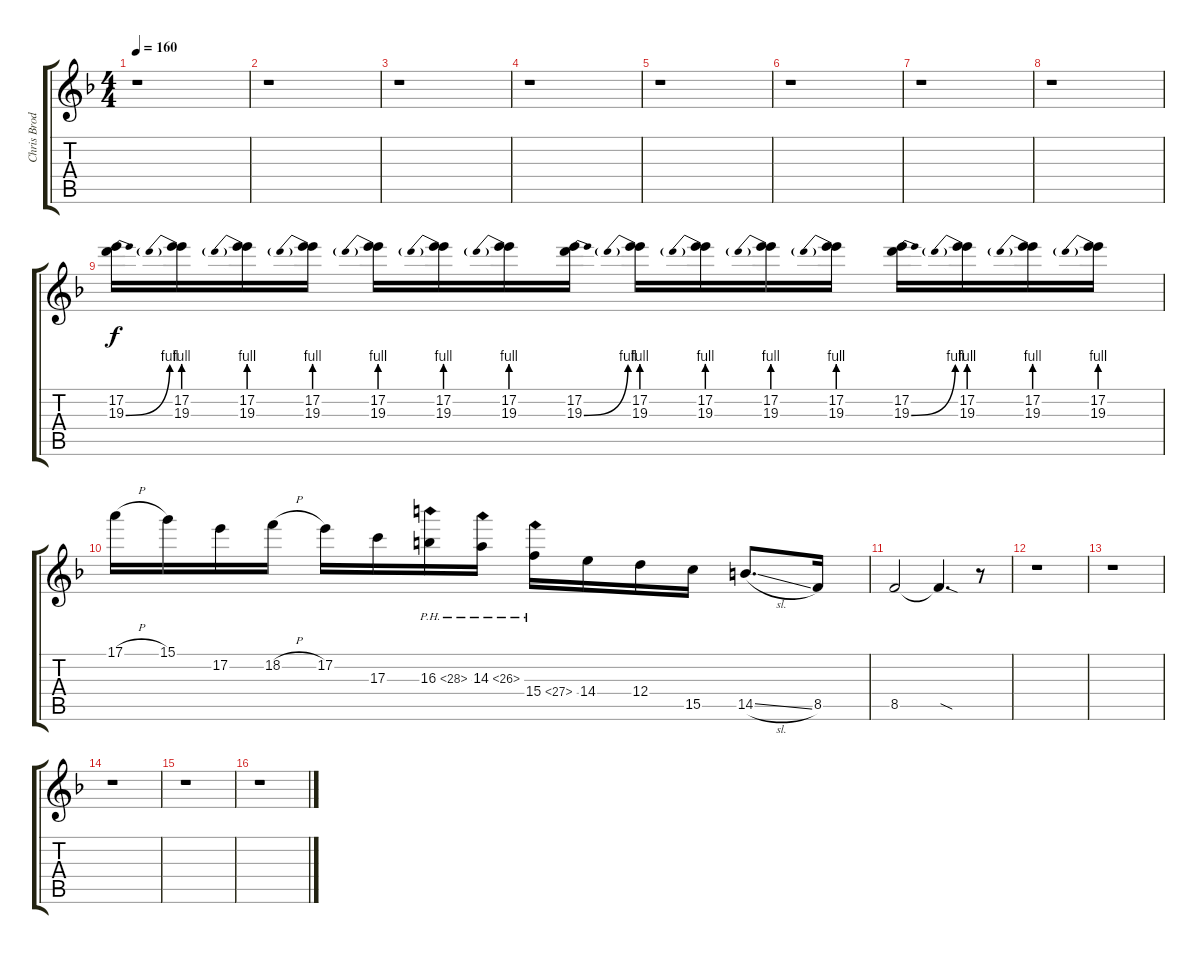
\track ("Chris Broderick - Lead 2" "Chris Brod") {instrument overdrivenguitar}
\staff {score tabs}
\tuning (E4 B3 G3 D3 A2 E2) {hide}
\ts (4 4)
\tempo 160
\clef g2
\ks f
r.1{dy f} |
r.1 |
r.1 |
r.1 |
r.1 |
r.1 |
r.1 |
r.1 |
(17.2 19.3{be (bend 0 0 60 4)}).16 (17.2 19.3{be (prebend 0 4 60 4)}).16 (17.2 19.3{be (prebend 0 4 60 4)}).16 (17.2 19.3{be (prebend 0 4 60 4)}).16 (17.2 19.3{be (prebend 0 4 60 4)}).16 (17.2 19.3{be (prebend 0 4 60 4)}).16 (17.2 19.3{be (prebend 0 4 60 4)}).16 (17.2 19.3{be (bend 0 0 60 4)}).16 (17.2 19.3{be (prebend 0 4 60 4)}).16 (17.2 19.3{be (prebend 0 4 60 4)}).16 (17.2 19.3{be (prebend 0 4 60 4)}).16 (17.2 19.3{be (prebend 0 4 60 4)}).16 (17.2 19.3{be (bend 0 0 60 4)}).16 (17.2 19.3{be (prebend 0 4 60 4)}).16 (17.2 19.3{be (prebend 0 4 60 4)}).16 (17.2 19.3{be (prebend 0 4 60 4)}).16 |
17.1{h}.16 15.1.16 17.2.16 18.2{h}.16 17.2.16 17.3.16 16.3{ph 12}.16 14.3{ph 12}.16 15.4{ph 12}.16 14.4.16 12.4.16 15.5.16 14.5{sl}.8{d} 8.5.16 |
8.5.2 8.5{sod t}.4{d} r.8 |
r.1 |
r.1 |
r.1 |
r.1 |
r.1
